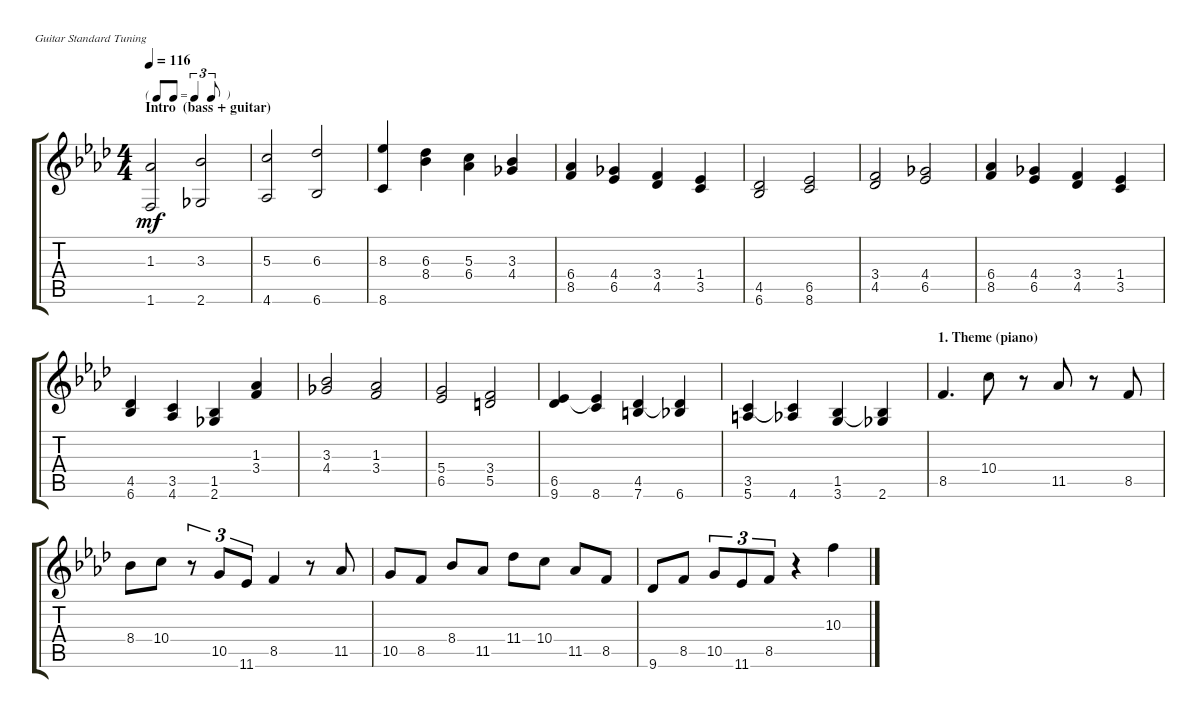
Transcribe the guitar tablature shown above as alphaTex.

\defaultSystemsLayout 4
\bracketExtendMode groupsimilarinstruments
\singleTrackTrackNamePolicy hidden
\multiTrackTrackNamePolicy hidden
\firstSystemTrackNameOrientation horizontal
\otherSystemsTrackNameOrientation horizontal
\defaultBarNumberDisplay Hide
\track ("guitar arrangement" "E-Gt") {instrument electricguitarclean}
\staff {score tabs}
\tuning (E4 B3 G3 D3 A2 E2)
\ts (4 4)
\tf triplet8th
\section ("" "Intro  (bass + guitar)")
\scale
0.346457
\tempo 116
\accidentals auto
\clef g2
\ottava regular
\simile none
\ks fminor
(1.6 1.3).2{dy mf instrument electricguitarclean} (3.3 2.6).2 |
\scale
0.181102 (4.6 5.3).2 (6.3 6.6).2 |
\scale
0.23622 (8.6 8.3).4 (6.3 8.4).4 (5.3 6.4).4 (3.3 4.4).4 |
\scale
0.23622 (6.4 8.5).4 (4.4 6.5).4 (3.4 4.5).4 (1.4 3.5).4 |
\scale
0.216981 (6.6 4.5).2 (8.6 6.5).2 |
\scale
0.216981 (3.4 4.5).2 (4.4 6.5).2 |
\scale
0.283019 (6.4 8.5).4 (4.4 6.5).4 (3.4 4.5).4 (1.4 3.5).4 |
\scale
0.283019 (4.5 6.6).4 (3.5 4.6).4 (1.5 2.6).4 (1.3 3.4).4 |
\scale
0.218824 (3.3 4.4).2 (3.4 1.3).2 |
\scale
0.216471 (5.4 6.5).2 (3.4 5.5).2 |
\scale
0.282353 (6.5 9.6).4 (8.6 6.5{t}).4 (4.5 7.6).4 (4.5{t} 6.6).4 |
\scale
0.282353 (3.5 5.6).4 (4.6 3.5{t}).4 (1.5 3.6).4 (2.6 1.5{t}).4 |
\section ("" "1. Theme (piano)")
\scale
0.226457 8.5.4{d} 10.4.8 r.8 11.5.8 r.8 8.5.8 |
\scale
0.280269 8.4.8 10.4.8 r.8{tu (3 2)} 10.5.8{tu (3 2)} 11.6.8{tu (3 2)} 8.5.4 r.8 11.5.8 |
\scale
0.217489 10.5.8 8.5.8 8.4.8 11.5.8 11.4.8 10.4.8 11.5.8 8.5.8 |
\scale
0.275785 9.6.8 8.5.8 10.5.8{tu (3 2)} 11.6.8{tu (3 2)} 8.5.8{tu (3 2)} r.4 10.3.4
